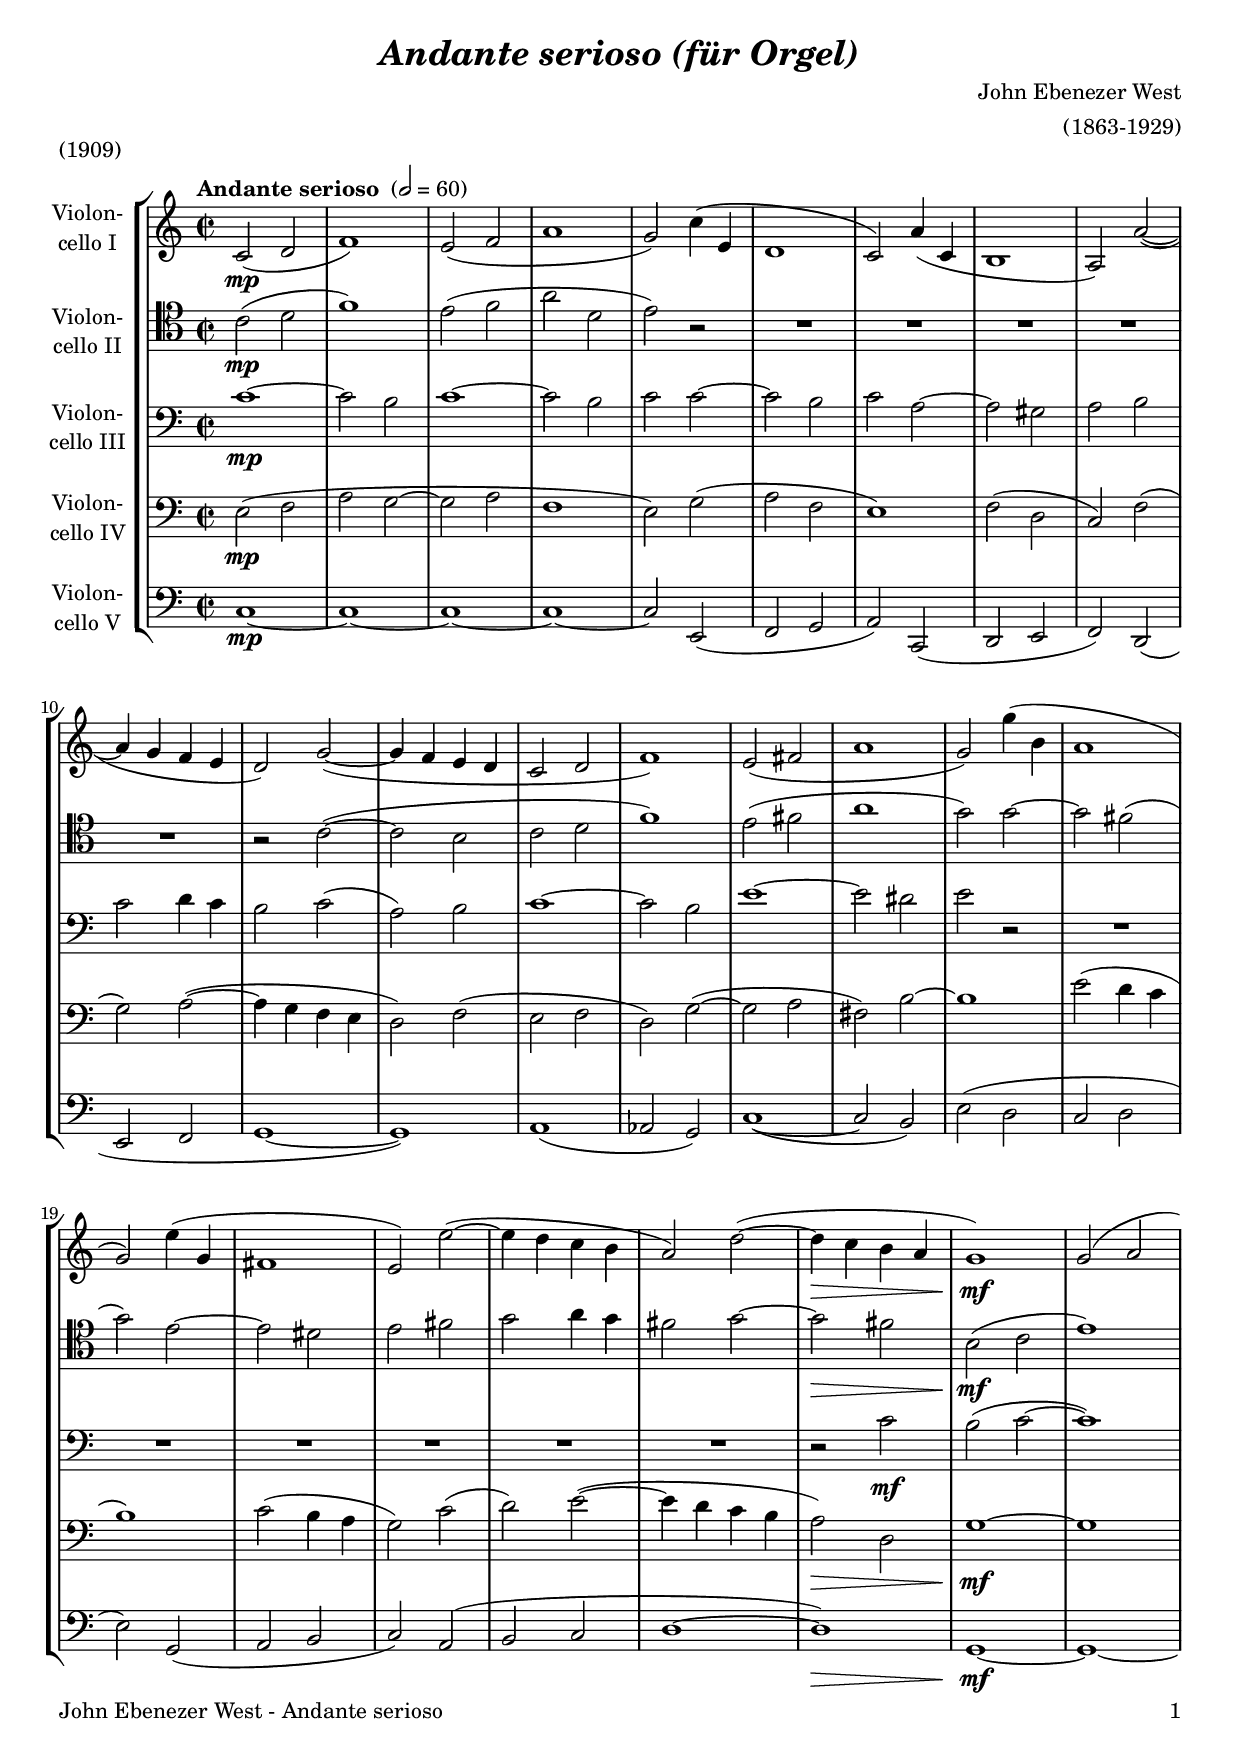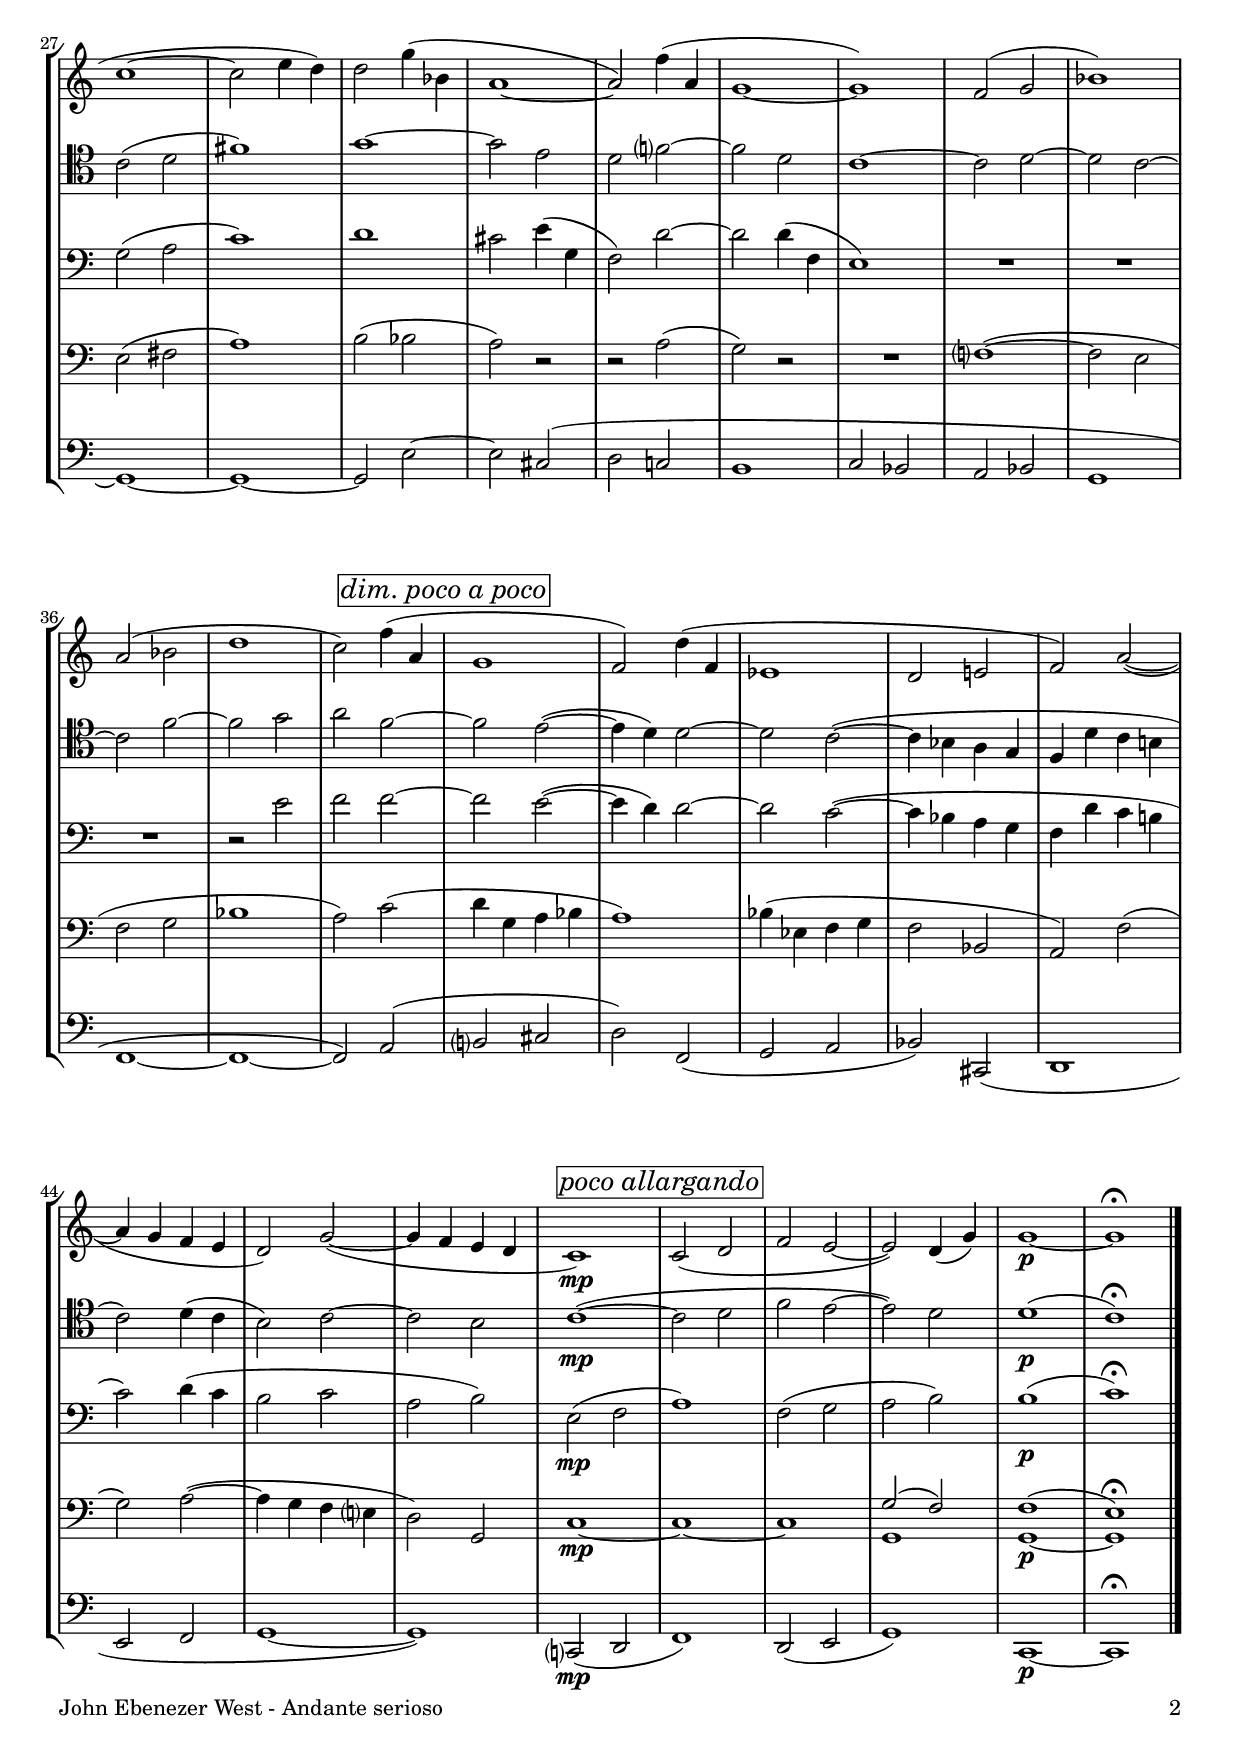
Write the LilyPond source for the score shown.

\version "2.24.1"
\include "deutsch.ly"

#(set-global-staff-size 19)

\header {
  title     = \markup \bold \italic "Andante serioso (für Orgel)"
  composer  = "John Ebenezer West"
  arranger  = "(1863-1929)"
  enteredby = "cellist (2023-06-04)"
  piece     = "(1909)"
}

voiceconsts = {
  \key c \major
  \time 2/2
  \clef "bass"
%  \numericTimeSignature
  \compressEmptyMeasures
  % Set default beaming for all staves
%  \set Timing.beamExceptions = #'()
%  \set Timing.baseMoment     = #(ly:make-moment 1 4)
%  \set Timing.beatStructure  = #'(1 1 1)
  \tempo "Andante serioso " 2=60
}

mist = "string ensemble 1"
mivl = "violin"
miba = "cello"
mipz = "pizzicato strings"

dcaf = \mark \markup \box \italic "D.C. al Fine"
dpap = \mark \markup \box \italic "dim. poco a poco"
fine = \mark \markup \box \italic "Fine"
poal = \mark \markup \box \italic "poco allargando"

va = \relative c' {
  \voiceconsts
  \clef "treble"

  c2(\mp d
  f1)
  e2( f
  a1
  g2) c4( e,
  d1
  c2) a'4( c,
  h1
  a2) a'(~

  a4 g f e
  d2) g(~
  g4 f e d
  c2 d
  f1)
  e2( fis
  a1 g2) g'4( h,
  a1

  g2) e'4( g,
  fis1
  e2) e'(~
  e4 d c h
  a2) d(~
  d4\> c h a
  g1)\!\mf
  g2( a

  c1~
  c2 e4 d)
  d2 g4( b,
  a1~
  a2) f'4( a,
  g1~
  g)
  f2( g
  b1)

  a2( b
  d1
  c2) f4( a, \dpap
  g1
  f2) d'4( f,
  es1
  d2 e!
  f) a(~

  a4 g f e
  d2) g(~
  
  g4 f e d
  c1)\mp \poal
  c2( d
  f e~
  e) d4( g)
  g1~\p
  g\fermata \bar "|."
}

vb = \relative c' {
  \voiceconsts
  \clef "tenor"

  c2(\mp d
  f1)
  e2( f
  a d,
  e) r
  R1*5
  r2 c(~
  c h
  c d
  f1)
  e2( fis
  a1
  g2) g~
  g fis(

  g) e~
  e dis
  e fis
  g a4 g
  fis2 g~
  g\> fis
  h,(\!\mf c
  e1)

  c2( d
  fis1)
  g~
  g2 e
  d f?~
  f d
  c1~
  c2 d~
  d c~

  c f~
  f g
  a f~ \dpap
  f e(~
  e4 d) d2~
  d c(~
  c4 b a g f
  d' c h!

  c2) d4( c
  h2) c~
  c h
  c1(~\mp \poal
  c2 d
  f e~
  e) d
  d1(\p
  c)\fermata \bar "|."
}

vc = \relative c' {
  \voiceconsts

  c1~\mp c2 h
  c1~
  c2 h
  c c~
  c h
  c a~
  a gis
  a h

  c d4 c
  h2 c(
  a) h
  c1~
  c2 h
  e1~
  e2 dis
  e r
  R1*6
  r2 c\mf
  h( c~
  c1)

  g2( a
  c1)
  d
  cis2 e4( g, f2)
  d'~
  d d4( f,
  e1)
  R1*3
  r2 e'
  f f~ \dpap
  f e(~
  e4 d) d2~
  d c(~
  c4 b a g
  f d' c h!

  c2) d4( c
  h2 c
  a h)
  e,(\mp f \poal
  a1)
  f2( g
  a h)
  h1(\p
  c)\fermata \bar "|."
}

vd = \relative c {
  \voiceconsts

  e2(\mp f
  a g~
  g a
  f1
  e2) g(
  a f
  e1)
  f2( d
  c) f(

  g) a(~
  a4 g f e
  d2) f(
  e f
  d) g(~
  g a
  fis) h~
  h1
  e2( d4 c

  h1)
  c2( h4 a
  g2) c(
  d) e(~
  e4 d c h
  a2)\> d,
  g1~\!\mf
  g

  e2( fis
  a1)
  h2( b
  a) r
  r a(
  g) r
  R1
  f?(~
  f2 e

  f g
  b1
  a2) c( \dpap
  d4 g, a b
  a1)
  b4( es, f g
  f2 b,
  a) f'(

  g) a(~
  a4 g f e?
  d2) g,
  c1~\mp \poal
  c~
  c
  << {
    g'2( f)
    f1(
    e)\fermata
  } \\ {
    g,1
    g~\p
    g
  } >>
  \bar "|."
}

ve = \relative c {
  \voiceconsts

  c1~\mp
  c~
  c~
  c~
  c2 e,(
  f g
  a) c,(
  d e
  f) d(

  e f
  g1~
  g)
  a(
  as2 g)
  c1(~
  c2 h)
  e( d
  c d

  e) g,(
  a h
  c) a(
  h c
  d1~
  d)\>
  g,~\!\mf
  g~

  g~
  g~
  g2 e'~
  e cis(
  d c!
  h1
  c2 b
  a b
  g1

  f~
  f~
  f2) a( \dpap
  h? cis
  d) f,(
  g a
  b) cis,(
  d1

  e2 f
  g1~
  g)
  c,?2(\mp d \poal
  f1)
  d2( e
  g1)
  c,~\p
  c\fermata \bar "|."
}


music = \new StaffGroup <<
      \new Staff {
	\set Staff.midiInstrument = \miba
	\set Staff.instrumentName = \markup \center-column { "Violon-" "cello I" }
	\transpose c c { \va }
      }

      \new Staff {
	\set Staff.midiInstrument = \miba
	\set Staff.instrumentName = \markup \center-column { "Violon-" "cello II" }
	\transpose c c { \vb }
      }

      \new Staff {
	\set Staff.midiInstrument = \miba
	\set Staff.instrumentName = \markup \center-column { "Violon-" "cello III" }
	\transpose c c { \vc }
      }

      \new Staff {
	\set Staff.midiInstrument = \miba
	\set Staff.instrumentName = \markup \center-column { "Violon-" "cello IV" }
	\transpose c c { \vd }
      }

      \new Staff {
	\set Staff.midiInstrument = \miba
	\set Staff.instrumentName = \markup \center-column { "Violon-" "cello V" }
	\transpose c c { \ve }
      }
>>

\book {
   \paper {
    print-page-number = ##t
    print-first-page-number = ##t
    ragged-last-bottom = ##f
    oddHeaderMarkup = \markup \null
    evenHeaderMarkup = \markup \null
    oddFooterMarkup = \markup {
      \fill-line {
        \if \should-print-page-number
        "John Ebenezer West - Andante serioso" \fromproperty #'page:page-number-string
      }
    }
    evenFooterMarkup = \oddFooterMarkup
  } \score {
    \music
    \layout {}
  }

  \score {
    \unfoldRepeats \music

    \midi {
      \context {
        \Score
      }
    }
  }
}